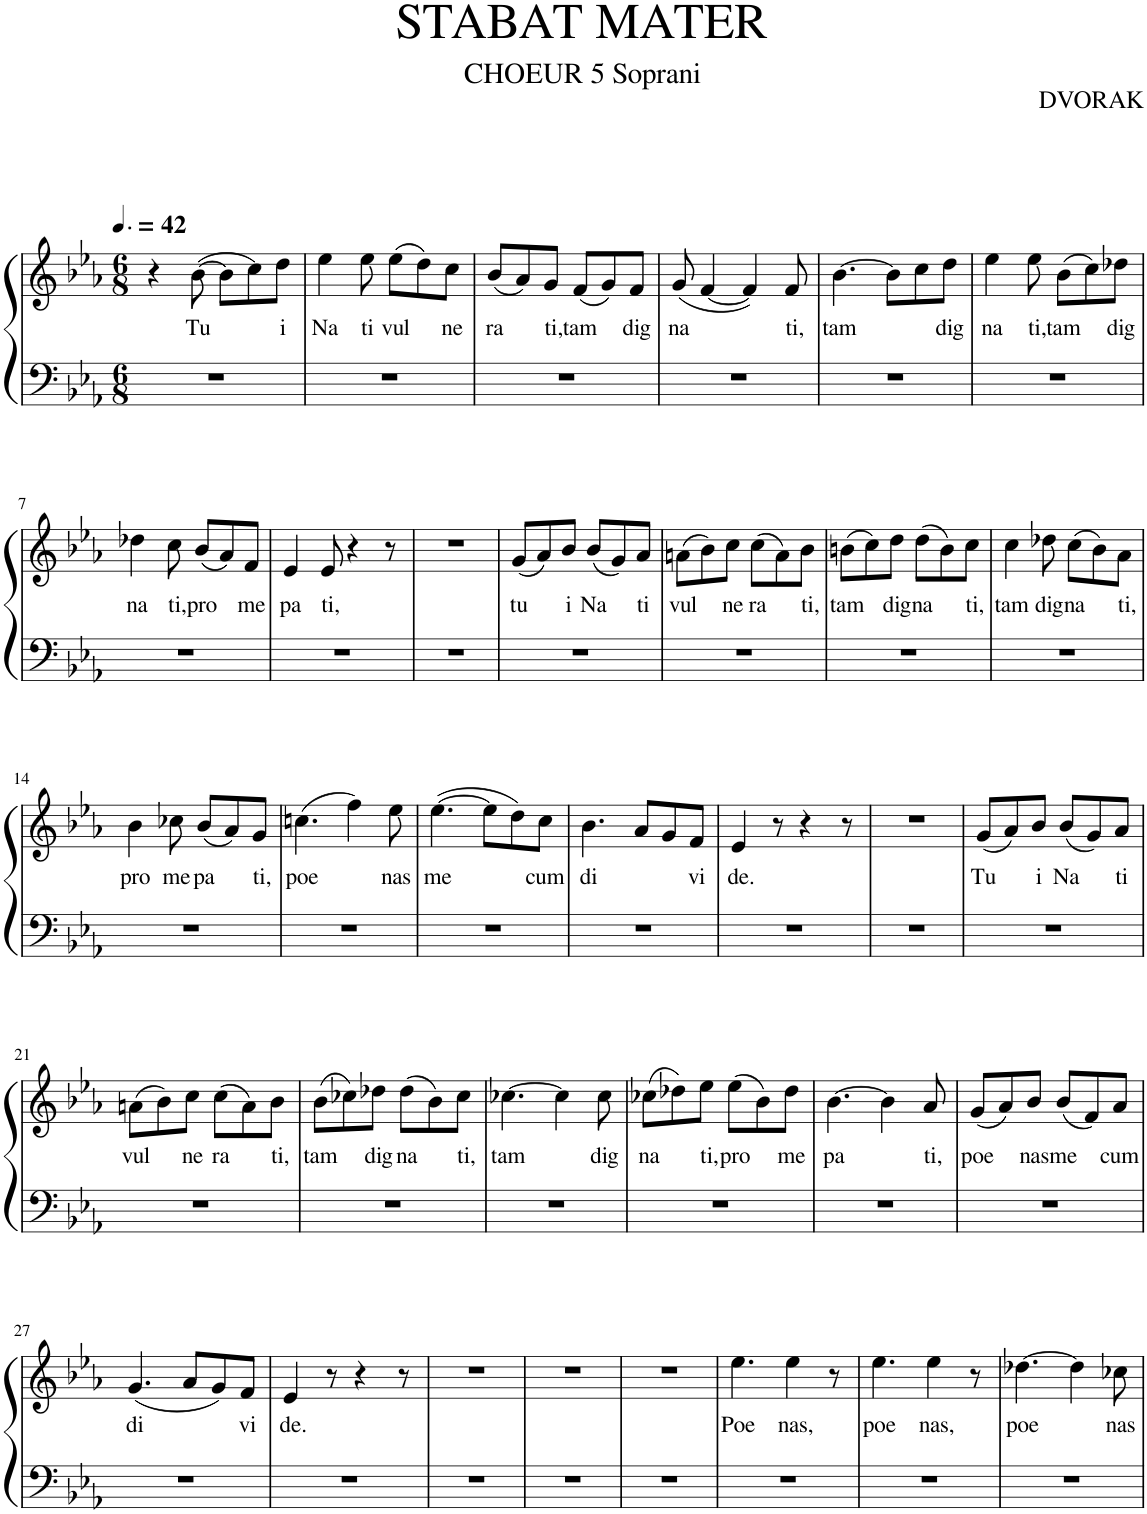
**kern	**kern	**text
*part1	*part1	*part1
*staff2	*staff1	*staff1
*I"Piano	*	*
*I'Pno.	*	*
*clefF4	*clefG2	*
*k[b-e-a-]	*k[b-e-a-]	*
*M6/8	*M6/8	*
*MM63	*MM63	*
=1	=1	=1
2.r	4r	.
!	!	!LO:LY:b
.	([8b-\	Tu
.	8b-\L]	.
.	8cc\)	.
!	!	!LO:LY:b
.	8dd\J	i
=2	=2	=2
!	!	!LO:LY:b
2.r	4ee-\	Na
!	!	!LO:LY:b
.	8ee-\	ti
!	!	!LO:LY:b
.	(8ee-\L	vul
.	8dd\)	.
!	!	!LO:LY:b
.	8cc\J	ne
=3	=3	=3
!	!	!LO:LY:b
2.r	(8b-/L	ra
.	8a-/)	.
!	!	!LO:LY:b
.	8g/J	ti,
!	!	!LO:LY:b
.	(8f/L	tam
.	8g/)	.
!	!	!LO:LY:b
.	8f/J	dig
=4	=4	=4
!	!	!LO:LY:b
2.r	(8g/	na
.	[4f/	.
.	4f/])	.
!	!	!LO:LY:b
.	8f/	ti,
=5	=5	=5
!	!	!LO:LY:b
2.r	[4.b-\	tam
.	8b-\L]	.
.	8cc\	.
!	!	!LO:LY:b
.	8dd\J	dig
=6	=6	=6
!	!	!LO:LY:b
2.r	4ee-\	na
!	!	!LO:LY:b
.	8ee-\	ti,
!	!	!LO:LY:b
.	(8b-\L	tam
.	8cc\)	.
!	!	!LO:LY:b
.	8dd-X\J	dig
!!LO:LB:g=z
=7	=7	=7
!	!	!LO:LY:b
2.r	4dd-X\	na
!	!	!LO:LY:b
.	8cc\	ti,
!	!	!LO:LY:b
.	(8b-/L	pro
.	8a-/)	.
!	!	!LO:LY:b
.	8f/J	me
=8	=8	=8
!	!	!LO:LY:b
2.r	4e-/	pa
!	!	!LO:LY:b
.	8e-/	ti,
.	4r	.
.	8r	.
=9	=9	=9
2.r	2.r	.
=10	=10	=10
!	!	!LO:LY:b
2.r	(8g/L	tu
.	8a-/)	.
!	!	!LO:LY:b
.	8b-/J	i
!	!	!LO:LY:b
.	(8b-/L	Na
.	8g/)	.
!	!	!LO:LY:b
.	8a-/J	ti
=11	=11	=11
!	!	!LO:LY:b
2.r	(8an\L	vul
.	8b-\)	.
!	!	!LO:LY:b
.	8cc\J	ne
!	!	!LO:LY:b
.	(8cc\L	ra
.	8a\)	.
!	!	!LO:LY:b
.	8b-\J	ti,
=12	=12	=12
!	!	!LO:LY:b
2.r	(8bn\L	tam
.	8cc\)	.
!	!	!LO:LY:b
.	8dd\J	dig
!	!	!LO:LY:b
.	(8dd\L	na
.	8b\)	.
!	!	!LO:LY:b
.	8cc\J	ti,
=13	=13	=13
!	!	!LO:LY:b
2.r	4cc\	tam
!	!	!LO:LY:b
.	8dd-X\	dig
!	!	!LO:LY:b
.	(8cc\L	na
.	8b-\)	.
!	!	!LO:LY:b
.	8a-\J	ti,
!!LO:LB:g=z
=14	=14	=14
!	!	!LO:LY:b
2.r	4b-\	pro
!	!	!LO:LY:b
.	8cc-X\	me
!	!	!LO:LY:b
.	(8b-/L	pa
.	8a-/)	.
!	!	!LO:LY:b
.	8g/J	ti,
=15	=15	=15
!	!	!LO:LY:b
2.r	(4.ccn\	poe
.	4ff\)	.
!	!	!LO:LY:b
.	8ee-\	nas
=16	=16	=16
!	!	!LO:LY:b
2.r	([4.ee-\	me
.	8ee-\L]	.
.	8dd\)	.
!	!	!LO:LY:b
.	8cc\J	cum
=17	=17	=17
!	!	!LO:LY:b
2.r	4.b-\	di
.	8a-/L	.
.	8g/	.
!	!	!LO:LY:b
.	8f/J	vi
=18	=18	=18
!	!	!LO:LY:b
2.r	4e-/	de.
.	8r	.
.	4r	.
.	8r	.
=19	=19	=19
2.r	2.r	.
=20	=20	=20
!	!	!LO:LY:b
2.r	(8g/L	Tu
.	8a-/)	.
!	!	!LO:LY:b
.	8b-/J	i
!	!	!LO:LY:b
.	(8b-/L	Na
.	8g/)	.
!	!	!LO:LY:b
.	8a-/J	ti
!!LO:LB:g=z
=21	=21	=21
!	!	!LO:LY:b
2.r	(8an\L	vul
.	8b-\)	.
!	!	!LO:LY:b
.	8cc\J	ne
!	!	!LO:LY:b
.	(8cc\L	ra
.	8a\)	.
!	!	!LO:LY:b
.	8b-\J	ti,
=22	=22	=22
!	!	!LO:LY:b
2.r	(8b-\L	tam
.	8cc-X\)	.
!	!	!LO:LY:b
.	8dd-X\J	dig
!	!	!LO:LY:b
.	(8dd-\L	na
.	8b-\)	.
!	!	!LO:LY:b
.	8cc-\J	ti,
=23	=23	=23
!	!	!LO:LY:b
2.r	[4.cc-X\	tam
.	4cc-\]	.
!	!	!LO:LY:b
.	8cc-\	dig
=24	=24	=24
!	!	!LO:LY:b
2.r	(8cc-X\L	na
.	8dd-X\)	.
!	!	!LO:LY:b
.	8ee-\J	ti,
!	!	!LO:LY:b
.	(8ee-\L	pro
.	8b-\)	.
!	!	!LO:LY:b
.	8dd-\J	me
=25	=25	=25
!	!	!LO:LY:b
2.r	[4.b-\	pa
.	4b-\]	.
!	!	!LO:LY:b
.	8a-/	ti,
=26	=26	=26
!	!	!LO:LY:b
2.r	(8g/L	poe
.	8a-/)	.
!	!	!LO:LY:b
.	8b-/J	nas
!	!	!LO:LY:b
.	(8b-/L	me
.	8f/)	.
!	!	!LO:LY:b
.	8a-/J	cum
!!LO:LB:g=z
=27	=27	=27
!	!	!LO:LY:b
2.r	(4.g/	di
.	8a-/L	.
.	8g/)	.
!	!	!LO:LY:b
.	8f/J	vi
=28	=28	=28
!	!	!LO:LY:b
2.r	4e-/	de.
.	8r	.
.	4r	.
.	8r	.
=29	=29	=29
2.r	2.r	.
=30	=30	=30
2.r	2.r	.
=31	=31	=31
2.r	2.r	.
=32	=32	=32
!	!	!LO:LY:b
2.r	4.ee-\	Poe
!	!	!LO:LY:b
.	4ee-\	nas,
.	8r	.
=33	=33	=33
!	!	!LO:LY:b
2.r	4.ee-\	poe
!	!	!LO:LY:b
.	4ee-\	nas,
.	8r	.
=34	=34	=34
!	!	!LO:LY:b
2.r	[4.dd-X\	poe
.	4dd-\]	.
!	!	!LO:LY:b
.	8cc-X\	nas
=	=	=
*-	*-	*-
